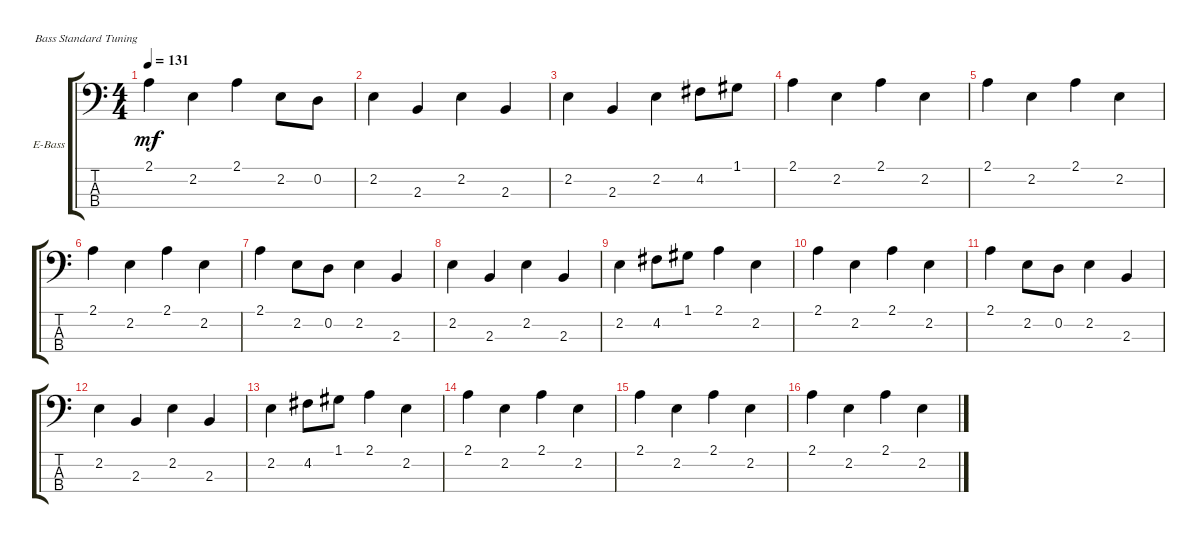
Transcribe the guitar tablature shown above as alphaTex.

\bracketExtendMode groupsimilarinstruments
\firstSystemTrackNameOrientation horizontal
\otherSystemsTrackNameOrientation horizontal
\track ("Electric Bass" "E-Bass") {instrument electricbassfinger}
\staff {score tabs}
\tuning (G2 D2 A1 E1)
\ts (4 4)
\tempo 131
\clef f4
\ks c
2.1.4{dy mf} 2.2.4 2.1.4 2.2.8 0.2.8 |
2.2.4 2.3.4 2.2.4 2.3.4 |
2.2.4 2.3.4 2.2.4 4.2.8 1.1.8 |
2.1.4 2.2.4 2.1.4 2.2.4 |
2.1.4 2.2.4 2.1.4 2.2.4 |
2.1.4 2.2.4 2.1.4 2.2.4 |
2.1.4 2.2.8 0.2.8 2.2.4 2.3.4 |
2.2.4 2.3.4 2.2.4 2.3.4 |
2.2.4 4.2.8 1.1.8 2.1.4 2.2.4 |
2.1.4 2.2.4 2.1.4 2.2.4 |
2.1.4 2.2.8 0.2.8 2.2.4 2.3.4 |
2.2.4 2.3.4 2.2.4 2.3.4 |
2.2.4 4.2.8 1.1.8 2.1.4 2.2.4 |
2.1.4 2.2.4 2.1.4 2.2.4 |
2.1.4 2.2.4 2.1.4 2.2.4 |
2.1.4 2.2.4 2.1.4 2.2.4
